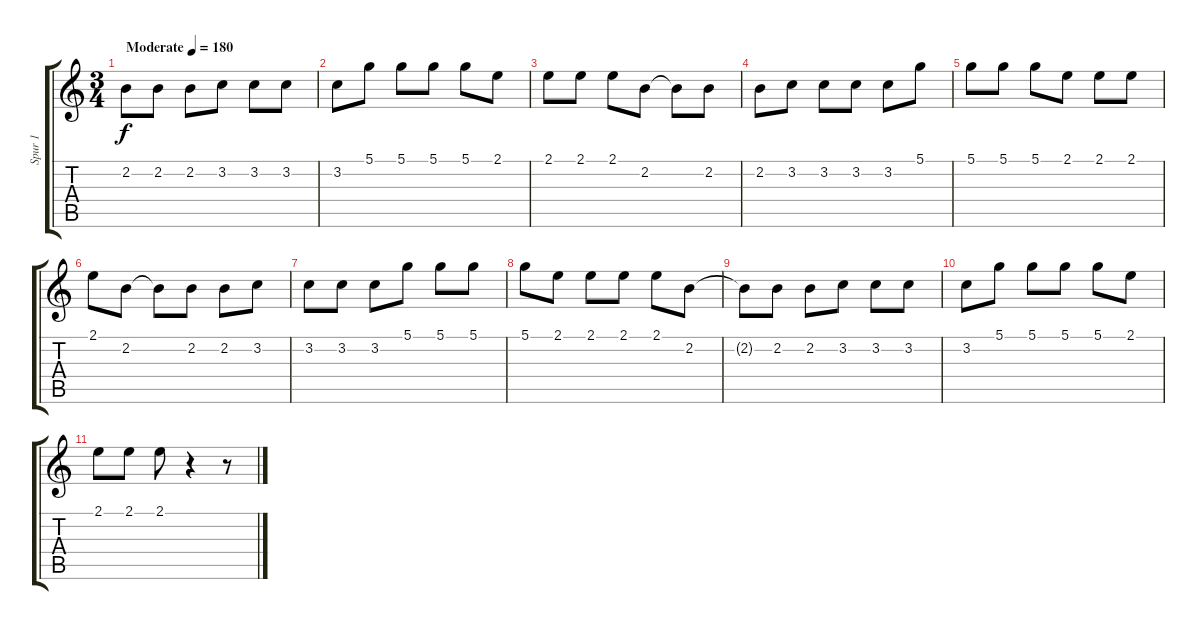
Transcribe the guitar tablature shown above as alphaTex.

\track ("Spur 1" "Spur 1") {instrument overdrivenguitar}
\staff {score tabs}
\tuning (D4 A3 F3 C3 G2 C2) {hide}
\ts (3 4)
\tempo (180 "Moderate")
\clef g2
\ks c
2.2.8{dy f instrument overdrivenguitar} 2.2.8 2.2.8 3.2.8 3.2.8 3.2.8 |
3.2.8 5.1.8 5.1.8 5.1.8 5.1.8 2.1.8 |
2.1.8 2.1.8 2.1.8 2.2.8 2.2{t}.8 2.2.8 |
2.2.8 3.2.8 3.2.8 3.2.8 3.2.8 5.1.8 |
5.1.8 5.1.8 5.1.8 2.1.8 2.1.8 2.1.8 |
2.1.8 2.2.8 2.2{t}.8 2.2.8 2.2.8 3.2.8 |
3.2.8 3.2.8 3.2.8 5.1.8 5.1.8 5.1.8 |
5.1.8 2.1.8 2.1.8 2.1.8 2.1.8 2.2.8 |
2.2{t}.8 2.2.8 2.2.8 3.2.8 3.2.8 3.2.8 |
3.2.8 5.1.8 5.1.8 5.1.8 5.1.8 2.1.8 |
2.1.8 2.1.8 2.1.8 r.4 r.8
